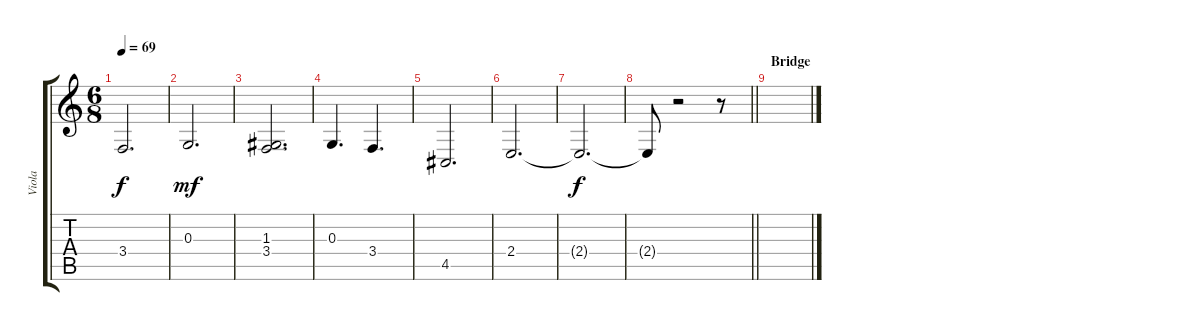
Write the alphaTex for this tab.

\track ("Viola" "Viola") {instrument violin}
\staff {score tabs}
\tuning (E4 B3 G3 D3 A2 E2) {hide}
\ts (6 8)
\tempo 69
\clef g2
\ks c
3.4.2{d dy f} |
0.3.2{d dy mf} |
(1.3 3.4).2{d} |
0.3.4{d} 3.4.4{d} |
4.5.2{d} |
2.4.2{d} |
2.4{t}.2{d dy f} |
\barLineRight lightlight
2.4{t}.8 r.2 r.8 |
\section ("" "Bridge")
